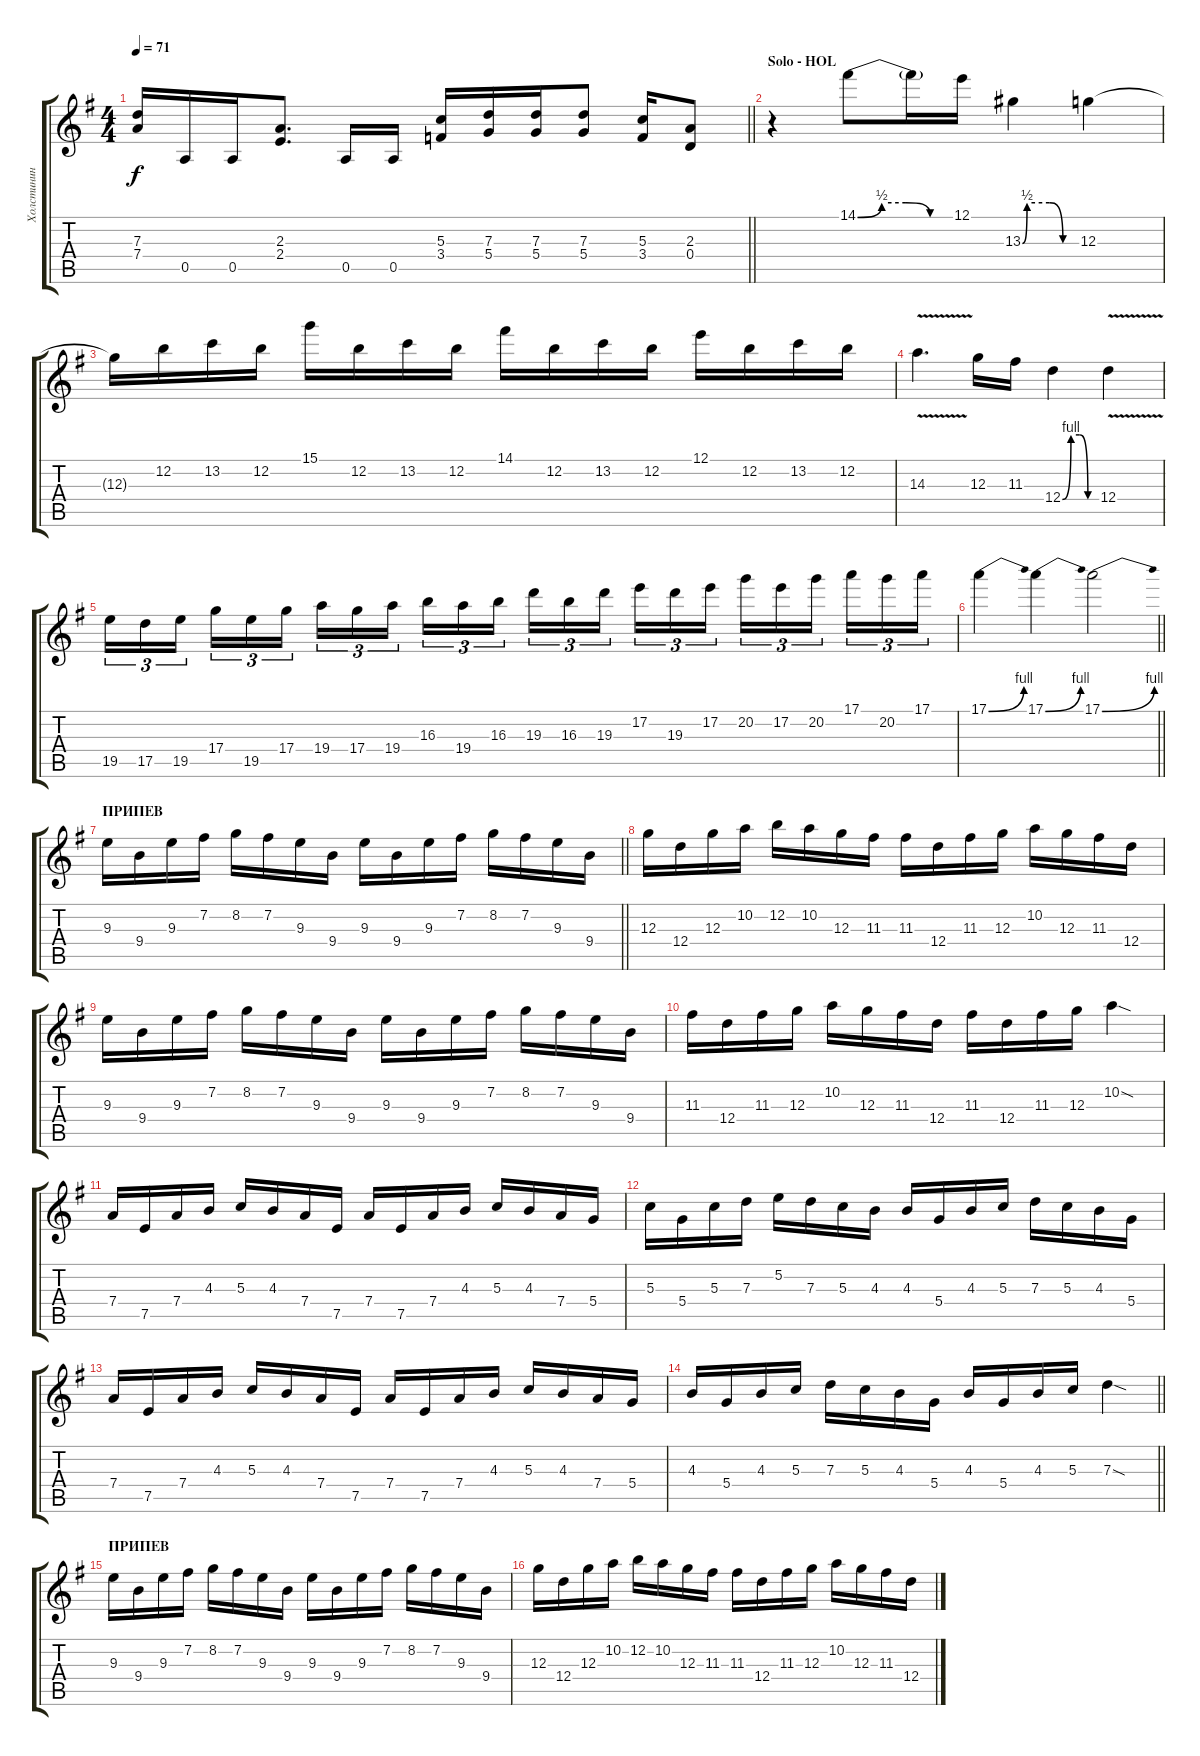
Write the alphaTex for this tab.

\track ("Холстинин" "Холстинин") {instrument distortionguitar}
\staff {score tabs}
\tuning (E4 B3 G3 D3 A2 E2) {hide}
\ts (4 4)
\tempo 71
\clef g2
\barLineRight lightlight
\ks eminor
(7.3 7.4).16{dy f} 0.5.16 0.5.16 (2.3 2.4).8{d} 0.5.16 0.5.16 (5.3 3.4).16 (7.3 5.4).16 (7.3 5.4).16 (7.3 5.4).8 (5.3 3.4).16 (2.3 0.4).8 |
\section ("" "Solo - HOL")
r.4{volume 15} 14.1{be (custom 0 0 15 2 30 2 45 0 60 0)}.8 14.1{t}.16 12.1.16 13.3{be (custom 0 0 5 2 30 2 45 0 60 0)}.4 12.3.4 |
12.3{t}.16 12.2.16 13.2.16 12.2.16 15.1.16 12.2.16 13.2.16 12.2.16 14.1.16 12.2.16 13.2.16 12.2.16 12.1.16 12.2.16 13.2.16 12.2.16 |
14.3{v}.4{d} 12.3.16 11.3.16 12.4{be (custom 0 0 15 4 30 4 45 0 60 0)}.4 12.4{v}.4 |
19.5.16{tu (3 2)} 17.5.16{tu (3 2)} 19.5.16{tu (3 2) beam splitsecondary} 17.4.16{tu (3 2)} 19.5.16{tu (3 2)} 17.4.16{tu (3 2)} 19.4.16{tu (3 2)} 17.4.16{tu (3 2)} 19.4.16{tu (3 2) beam splitsecondary} 16.3.16{tu (3 2)} 19.4.16{tu (3 2)} 16.3.16{tu (3 2)} 19.3.16{tu (3 2)} 16.3.16{tu (3 2)} 19.3.16{tu (3 2) beam splitsecondary} 17.2.16{tu (3 2)} 19.3.16{tu (3 2)} 17.2.16{tu (3 2)} 20.2.16{tu (3 2)} 17.2.16{tu (3 2)} 20.2.16{tu (3 2) beam splitsecondary} 17.1.16{tu (3 2)} 20.2.16{tu (3 2)} 17.1.16{tu (3 2)} |
\barLineRight lightlight
17.1{be (bend 0 0 60 4)}.4 17.1{be (bend 0 0 60 4)}.4 17.1{be (bend 0 0 60 4)}.2 |
\section ("" "ПРИПЕВ")
\barLineRight lightlight
9.3.16{volume 12} 9.4.16 9.3.16 7.2.16 8.2.16 7.2.16 9.3.16 9.4.16 9.3.16 9.4.16 9.3.16 7.2.16 8.2.16 7.2.16 9.3.16 9.4.16 |
12.3.16 12.4.16 12.3.16 10.2.16 12.2.16 10.2.16 12.3.16 11.3.16 11.3.16 12.4.16 11.3.16 12.3.16 10.2.16 12.3.16 11.3.16 12.4.16 |
9.3.16 9.4.16 9.3.16 7.2.16 8.2.16 7.2.16 9.3.16 9.4.16 9.3.16 9.4.16 9.3.16 7.2.16 8.2.16 7.2.16 9.3.16 9.4.16 |
11.3.16 12.4.16 11.3.16 12.3.16 10.2.16 12.3.16 11.3.16 12.4.16 11.3.16 12.4.16 11.3.16 12.3.16 10.2{sod}.4 |
7.4.16 7.5.16 7.4.16 4.3.16 5.3.16 4.3.16 7.4.16 7.5.16 7.4.16 7.5.16 7.4.16 4.3.16 5.3.16 4.3.16 7.4.16 5.4.16 |
5.3.16 5.4.16 5.3.16 7.3.16 5.2.16 7.3.16 5.3.16 4.3.16 4.3.16 5.4.16 4.3.16 5.3.16 7.3.16 5.3.16 4.3.16 5.4.16 |
7.4.16 7.5.16 7.4.16 4.3.16 5.3.16 4.3.16 7.4.16 7.5.16 7.4.16 7.5.16 7.4.16 4.3.16 5.3.16 4.3.16 7.4.16 5.4.16 |
\barLineRight lightlight
4.3.16 5.4.16 4.3.16 5.3.16 7.3.16 5.3.16 4.3.16 5.4.16 4.3.16 5.4.16 4.3.16 5.3.16 7.3{sod}.4 |
\section ("" "ПРИПЕВ")
9.3.16 9.4.16 9.3.16 7.2.16 8.2.16 7.2.16 9.3.16 9.4.16 9.3.16 9.4.16 9.3.16 7.2.16 8.2.16 7.2.16 9.3.16 9.4.16 |
12.3.16 12.4.16 12.3.16 10.2.16 12.2.16 10.2.16 12.3.16 11.3.16 11.3.16 12.4.16 11.3.16 12.3.16 10.2.16 12.3.16 11.3.16 12.4.16
